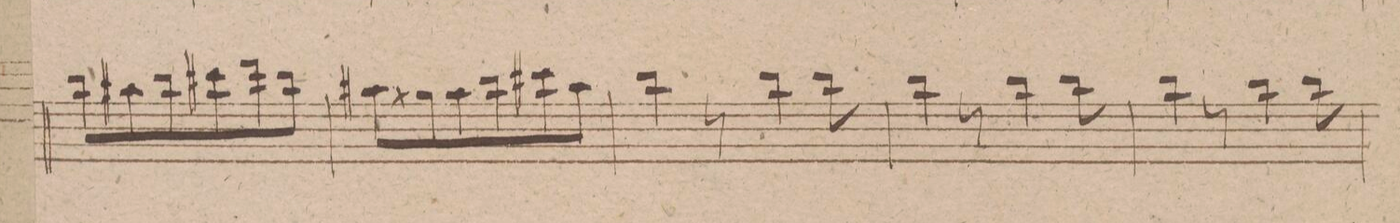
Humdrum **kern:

**kern	**dynam
*I"Oboe 1mo	*
*clefG2	*
*k[f#]	*
*M3/4	*
8bb\L	.
8aa#X\	.
8bb\	.
8ccc#X\	.
8ddd\	.
8bb\J	.
=65	=65
8aa#X\L	.
8gg##X\	.
8aa#\	.
8bb\	.
8ccc#X\	.
8aa#\J	.
=66	=66
*4\right	*
4bb\	.
8r	.
4bb\	.
*8\right	*
8bb\	.
=67	=67
4bb\	.
8r	.
4bb\	.
8bb\	.
=68	=68
4bb\	.
8r	.
4bb\	.
8bb\	.
=69	=69
*-	*-
